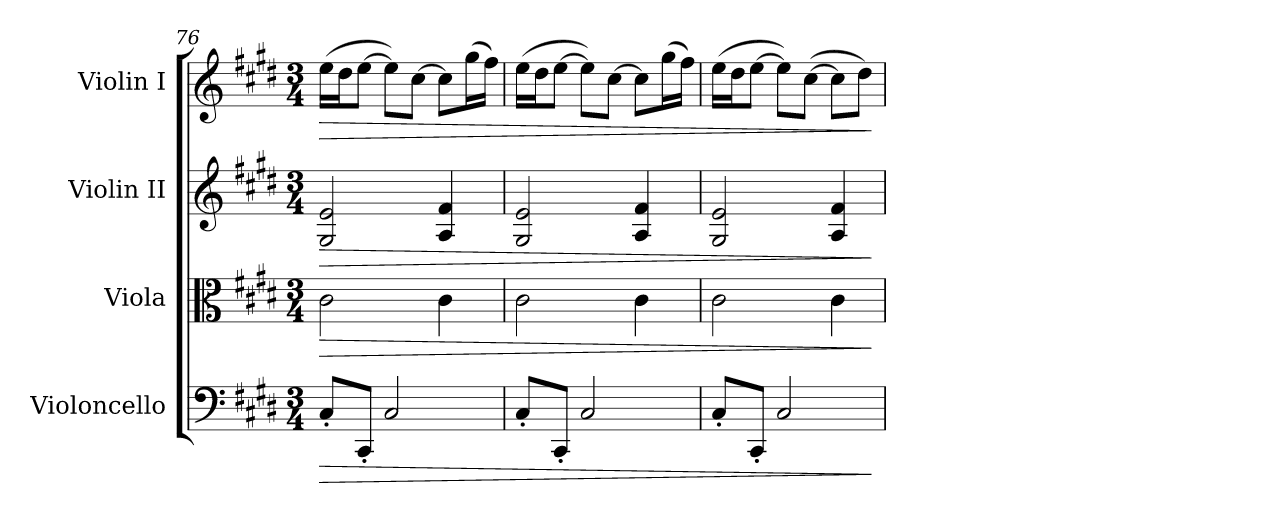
**kern	**dynam	**kern	**dynam	**kern	**dynam	**kern	**dynam
*part4	*part4	*part3	*part3	*part2	*part2	*part1	*part1
*staff4	*staff4	*staff3	*staff3	*staff2	*staff2	*staff1	*staff1
*I"Violoncello	*	*I"Viola	*	*I"Violin II	*	*I"Violin I	*
*I'Vc	*	*I'Vla	*	*I'Vln	*	*I'Vln	*
*clefF4	*	*clefC3	*	*clefG2	*	*clefG2	*
*k[f#c#g#d#]	*	*k[f#c#g#d#]	*	*k[f#c#g#d#]	*	*k[f#c#g#d#]	*
*M3/4	*	*M3/4	*	*M3/4	*	*M3/4	*
=76	=76	=76	=76	=76	=76	=76	=76
!	!LO:HP:b	!	!LO:HP:b	!	!LO:HP:b	!	!LO:HP:b
8C#'/L	>	2c#\	>	2G#/ 2e/	>	(16ee\LL	>
.	.	.	.	.	.	16dd#\J	.
8CC#'/J	.	.	.	.	.	[8ee\J	.
2C#/	.	.	.	.	.	8ee\L])	.
.	.	.	.	.	.	[8cc#\J	.
.	.	4c#\	.	4A/ 4f#/	.	8cc#\L]	.
.	.	.	.	.	.	(16gg#\L	.
.	.	.	.	.	.	16ff#\JJ)	.
=77	=77	=77	=77	=77	=77	=77	=77
8C#'/L	.	2c#\	.	2G#/ 2e/	.	(16ee\LL	.
.	.	.	.	.	.	16dd#\J	.
8CC#'/J	.	.	.	.	.	[8ee\J	.
2C#/	.	.	.	.	.	8ee\L])	.
.	.	.	.	.	.	[8cc#\J	.
.	.	4c#\	.	4A/ 4f#/	.	8cc#\L]	.
.	.	.	.	.	.	(16gg#\L	.
.	.	.	.	.	.	16ff#\JJ)	.
=78	=78	=78	=78	=78	=78	=78	=78
8C#'/L	.	2c#\	.	2G#/ 2e/	.	(16ee\LL	.
.	.	.	.	.	.	16dd#\J	.
8CC#'/J	.	.	.	.	.	[8ee\J	.
2C#/	.	.	.	.	.	8ee\L])	.
.	.	.	.	.	.	([8cc#\J	.
.	.	4c#\	.	4A/ 4f#/	.	8cc#\L]	.
.	.	.	.	.	.	8dd#\J)	.
.	]	.	]	.	]	.	]
=	=	=	=	=	=	=	=
*-	*-	*-	*-	*-	*-	*-	*-
